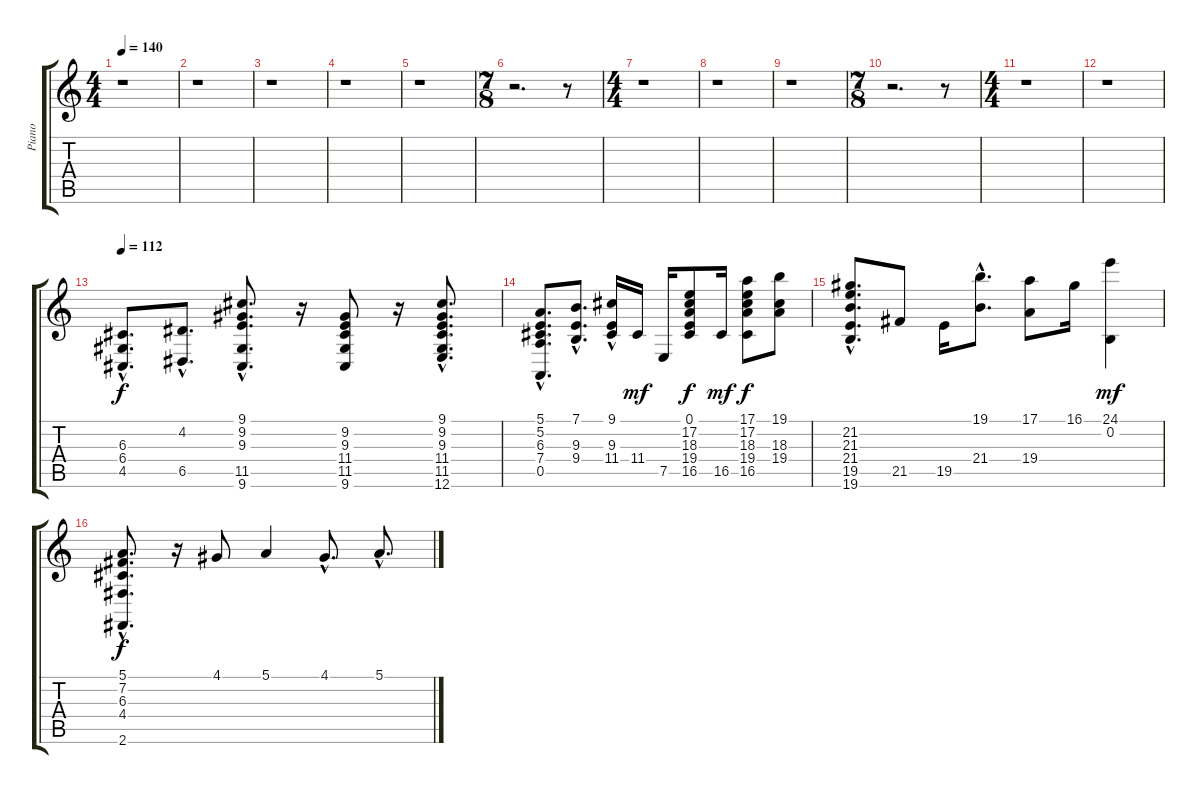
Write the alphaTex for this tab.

\track ("Piano" "Piano") {instrument acousticgrandpiano}
\staff {score tabs}
\tuning (E4 B3 G3 D3 A2 E2) {hide}
\ts (4 4)
\tempo 140
\clef g2
\ks c
r.1{dy mf} |
r.1 |
r.1 |
r.1 |
r.1 |
\ts (7 8)
r.2{d} r.8 |
\ts (4 4)
r.1 |
r.1 |
r.1 |
\ts (7 8)
r.2{d} r.8 |
\ts (4 4)
r.1 |
r.1 |
\tempo 112
(6.3{hac} 6.4{hac} 4.5{hac}).8{d dy f} (4.2{hac} 6.5{hac}).8{d} (9.1{hac} 9.2{hac} 9.3{hac} 11.5{hac} 9.6{hac}).8{d} r.16 (9.2 9.3 11.4 11.5 9.6).8 r.16 (9.1{hac} 9.2{hac} 9.3{hac} 11.4{hac} 11.5{hac} 12.6{hac}).8{d} |
(5.1{hac} 5.2{hac} 6.3{hac} 7.4{hac} 0.5).8{d} (7.1{hac} 9.3{hac} 9.4{hac}).8{d} (9.1{hac} 9.3{hac} 11.4).16 11.4.16{dy mf} 7.5.16 (0.1 17.2 18.3 19.4 16.5).8{dy f} 16.5.16{dy mf} (17.1 17.2 18.3 19.4 16.5).8{dy f} (19.1 18.3 19.4).8 |
(21.2{hac} 21.3{hac} 21.4{hac} 19.5{hac} 19.6{hac}).8{d} 21.5.8 19.5.16 (19.1{hac} 21.4{hac}).8{d} (17.1 19.4).8 16.1.16 (24.1 0.2).4{dy mf} |
(5.1{hac} 7.2{hac} 6.3{hac} 4.4{hac} 2.6{hac}).8{d dy f} r.16 4.1.8 5.1.4 4.1{hac}.8{d} 5.1{hac}.8{d}
